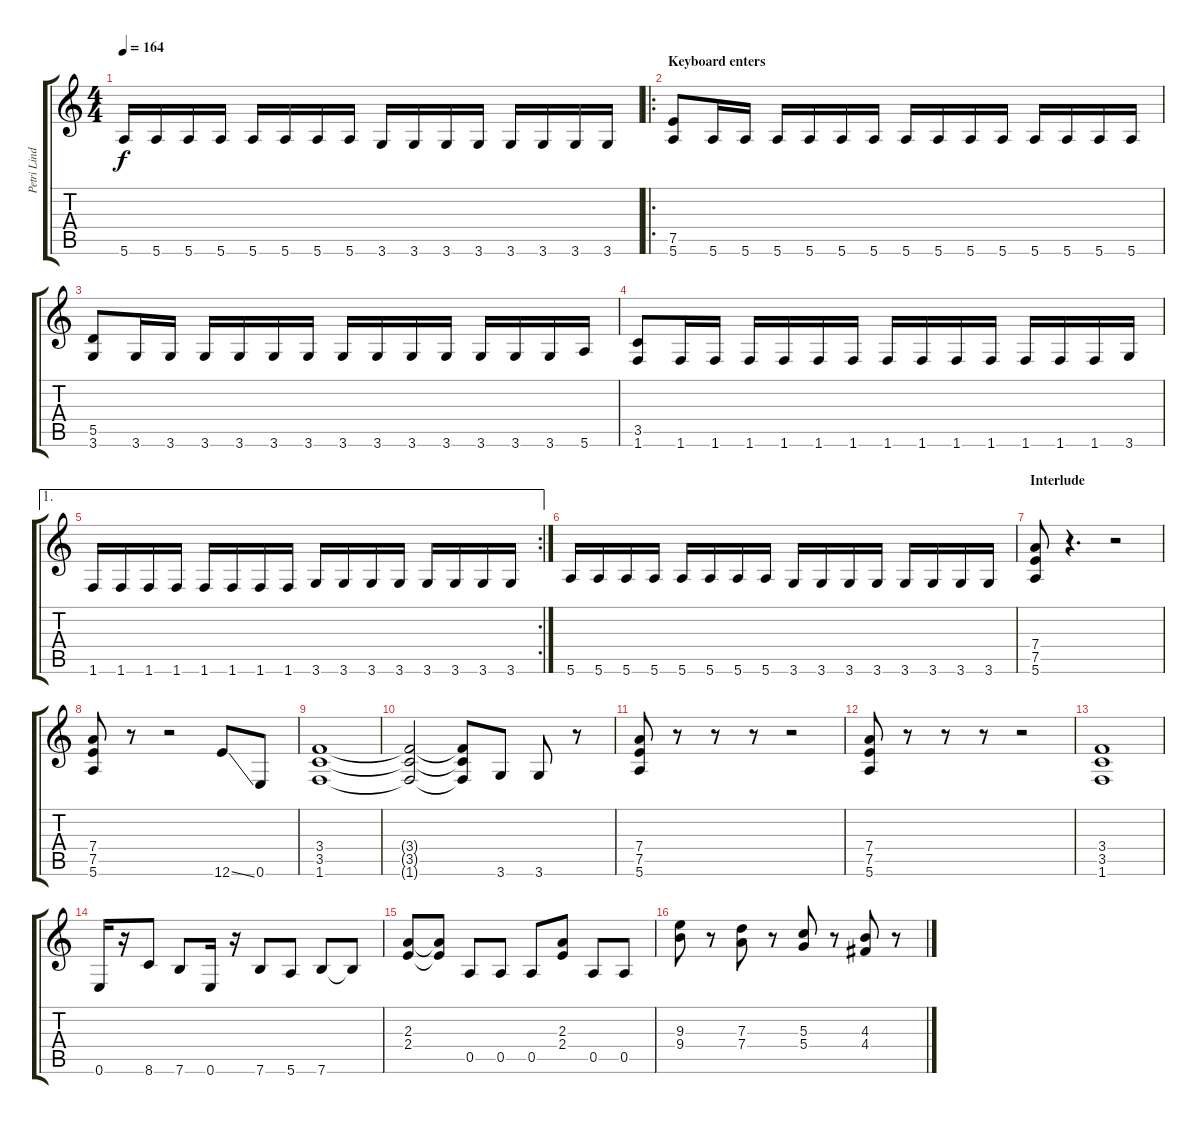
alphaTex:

\track ("Petri Lindroos - Guitars, vocals" "Petri Lind") {instrument distortionguitar}
\staff {score tabs}
\tuning (E4 B3 G3 D3 A2 E2) {hide}
\ts (4 4)
\tempo 164
\clef g2
\ks c
5.6.16{dy f} 5.6.16 5.6.16 5.6.16 5.6.16 5.6.16 5.6.16 5.6.16 3.6.16 3.6.16 3.6.16 3.6.16 3.6.16 3.6.16 3.6.16 3.6.16 |
\ro
\section ("" "Keyboard enters")
(7.5 5.6).8 5.6.16 5.6.16 5.6.16 5.6.16 5.6.16 5.6.16 5.6.16 5.6.16 5.6.16 5.6.16 5.6.16 5.6.16 5.6.16 5.6.16 |
(5.5 3.6).8 3.6.16 3.6.16 3.6.16 3.6.16 3.6.16 3.6.16 3.6.16 3.6.16 3.6.16 3.6.16 3.6.16 3.6.16 3.6.16 5.6.16 |
(3.5 1.6).8 1.6.16 1.6.16 1.6.16 1.6.16 1.6.16 1.6.16 1.6.16 1.6.16 1.6.16 1.6.16 1.6.16 1.6.16 1.6.16 3.6.16 |
\ae 1
\rc 2
1.6.16 1.6.16 1.6.16 1.6.16 1.6.16 1.6.16 1.6.16 1.6.16 3.6.16 3.6.16 3.6.16 3.6.16 3.6.16 3.6.16 3.6.16 3.6.16 |
5.6.16 5.6.16 5.6.16 5.6.16 5.6.16 5.6.16 5.6.16 5.6.16 3.6.16 3.6.16 3.6.16 3.6.16 3.6.16 3.6.16 3.6.16 3.6.16 |
\section ("" "Interlude")
(7.4 7.5 5.6).8{volume 13} r.4{d} r.2 |
(7.4 7.5 5.6).8 r.8 r.2 12.6{ss}.8 0.6.8 |
(3.4 3.5 1.6).1 |
(3.4{t} 3.5{t} 1.6{t}).2 (3.4{t} 3.5{t} 1.6{t}).8 3.6.8 3.6.8 r.8 |
(7.4 7.5 5.6).8 r.8 r.8 r.8 r.2 |
(7.4 7.5 5.6).8 r.8 r.8 r.8 r.2 |
(3.4 3.5 1.6).1 |
0.6.16 r.16 8.6.8 7.6.8 0.6.16 r.16 7.6.8 5.6.8 7.6.8 7.6{t}.8 |
(2.3 2.4).8 (2.3{t} 2.4{t}).8 0.5.8 0.5.8 0.5.8 (2.3 2.4).8 0.5.8 0.5.8 |
(9.3 9.4).8 r.8 (7.3 7.4).8 r.8 (5.3 5.4).8 r.8 (4.3 4.4).8 r.8
